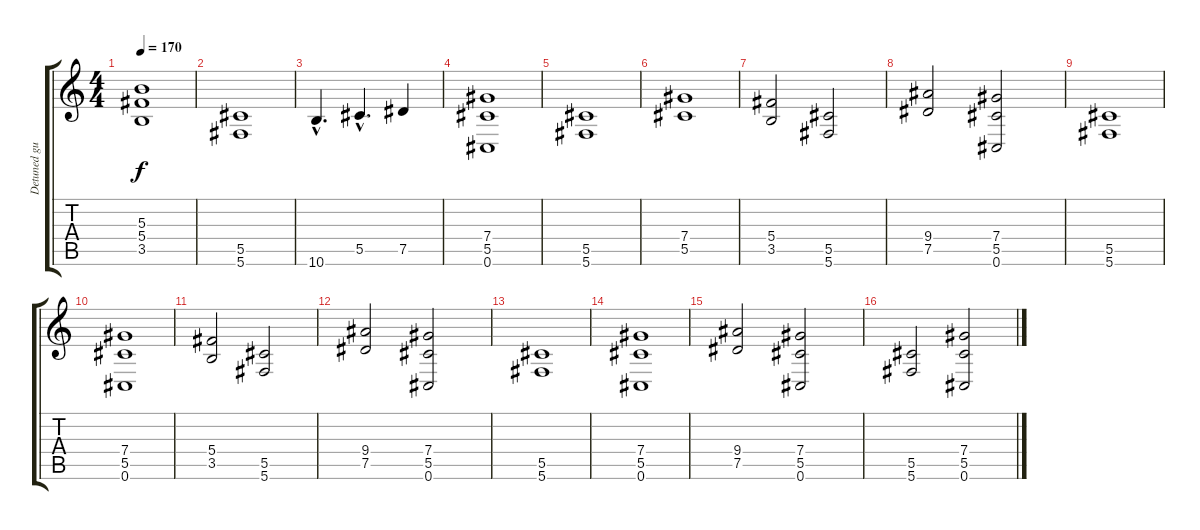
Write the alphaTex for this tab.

\track ("Detuned guitar" "Detuned gu") {instrument distortionguitar}
\staff {score tabs}
\tuning (Eb4 Bb3 Gb3 Db3 Ab2 Db2) {hide}
\ts (4 4)
\tempo 170
\clef g2
\ks c
(5.3 5.4 3.5).1{dy f} |
(5.5 5.6).1 |
10.6{hac}.4{d} 5.5{hac}.4{d} 7.5.4 |
(7.4 5.5 0.6).1 |
(5.5 5.6).1 |
(7.4 5.5).1 |
(5.4 3.5).2 (5.5 5.6).2 |
(9.4 7.5).2 (7.4 5.5 0.6).2 |
(5.5 5.6).1 |
(7.4 5.5 0.6).1 |
(5.4 3.5).2 (5.5 5.6).2 |
(9.4 7.5).2 (7.4 5.5 0.6).2 |
(5.5 5.6).1 |
(7.4 5.5 0.6).1 |
(9.4 7.5).2 (7.4 5.5 0.6).2 |
(5.5 5.6).2 (7.4 5.5 0.6).2
